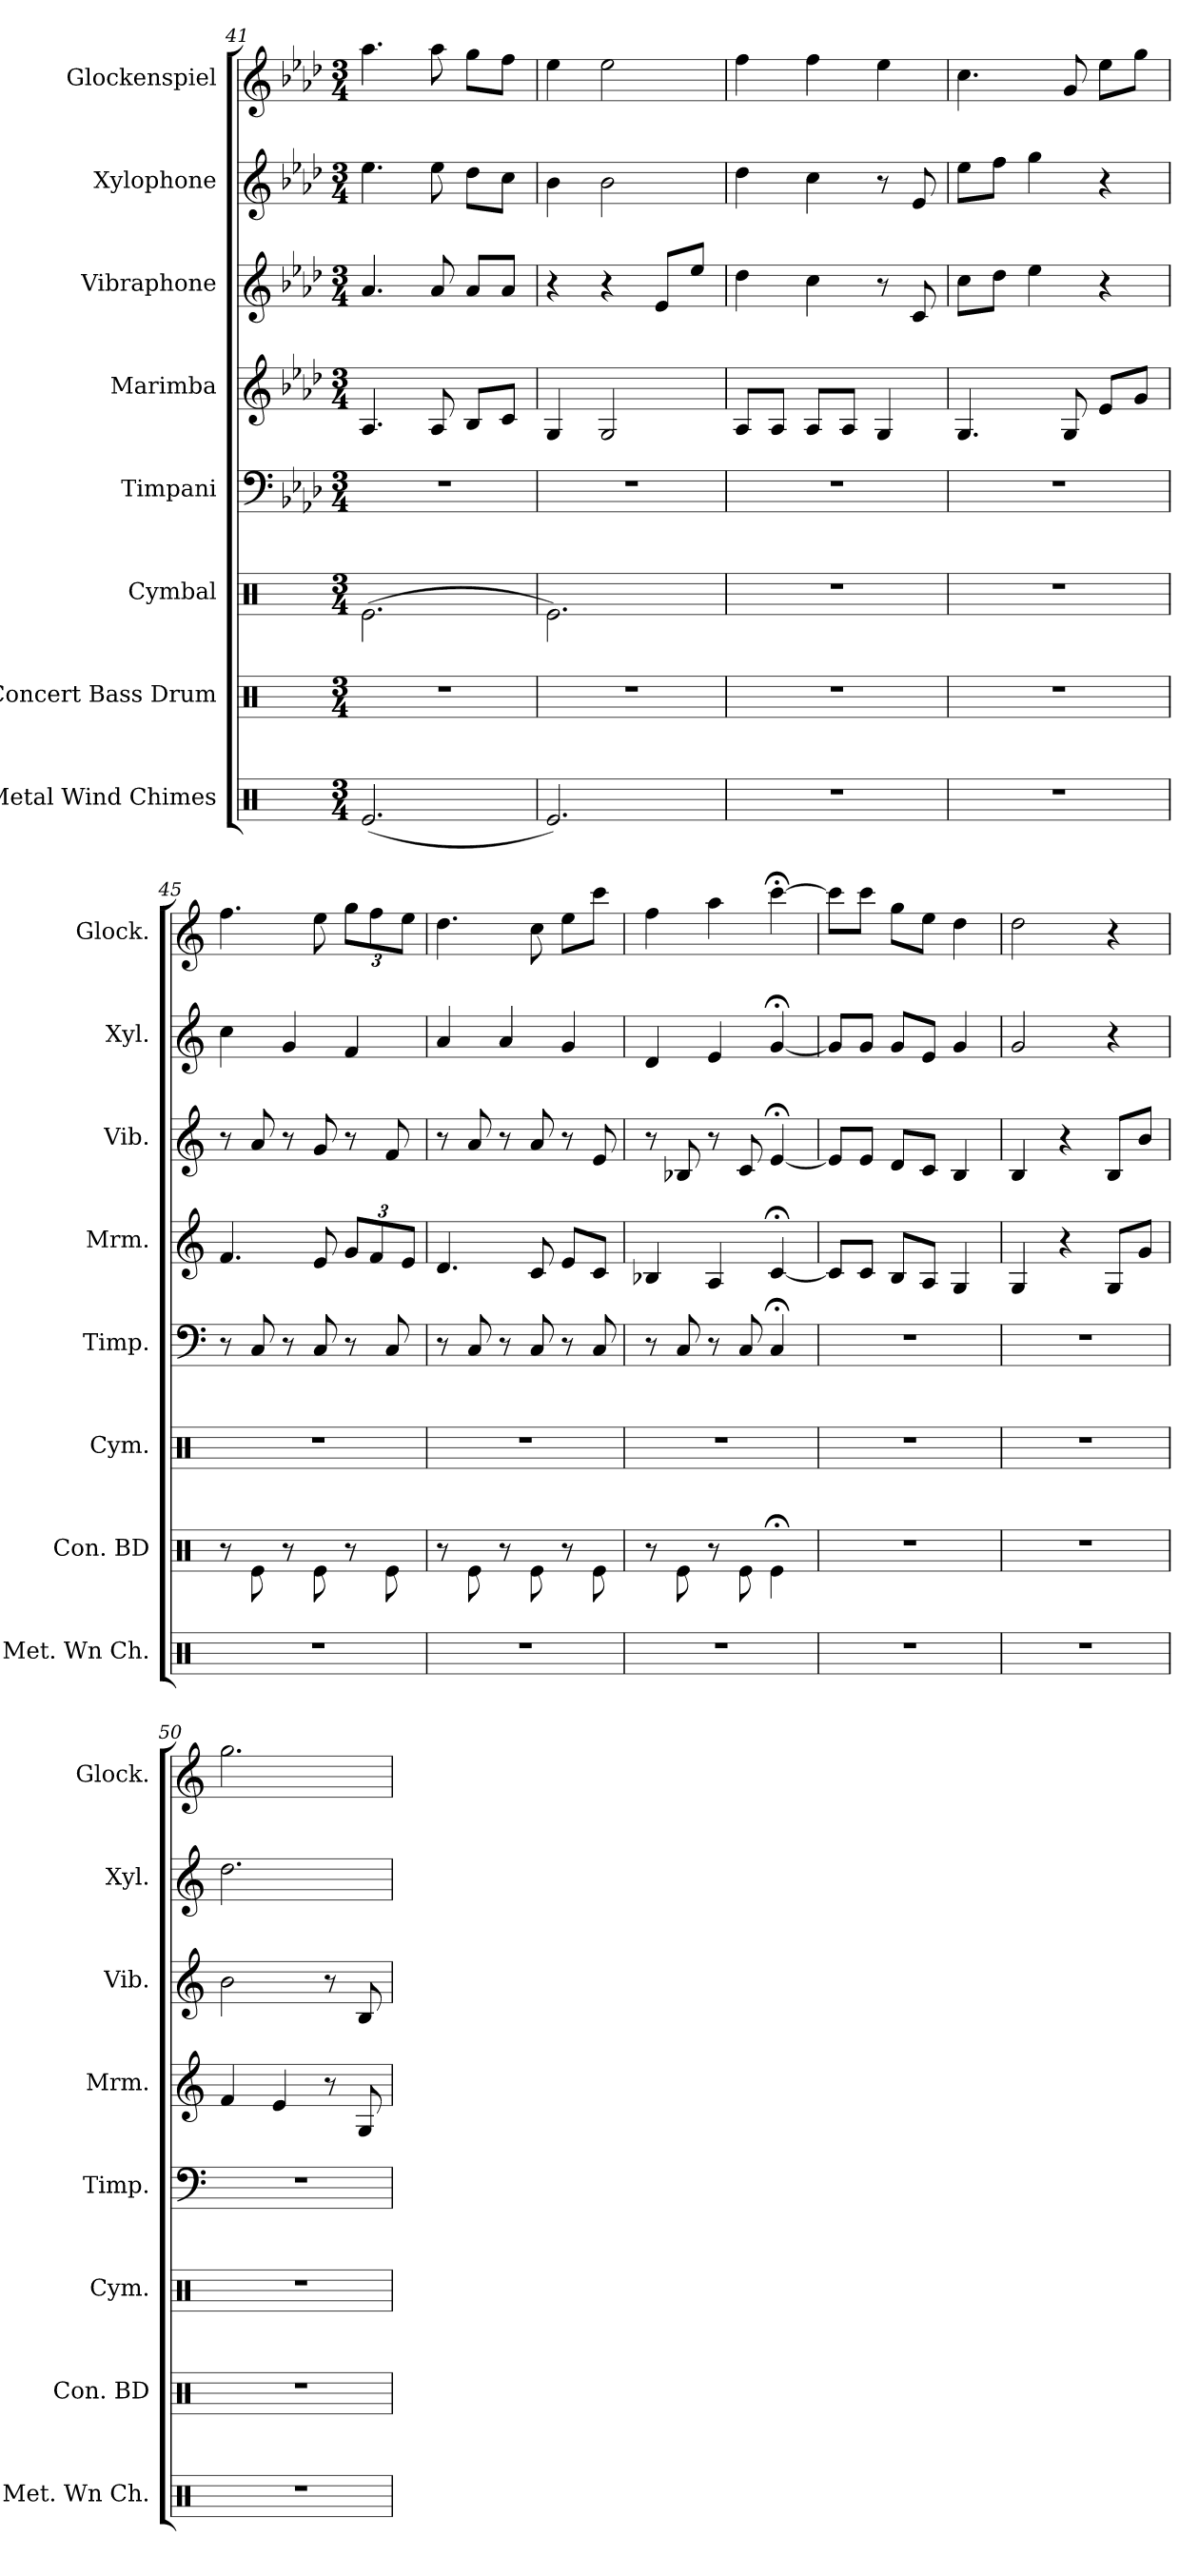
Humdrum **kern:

**kern	**kern	**kern	**kern	**kern	**kern	**kern	**kern
*part8	*part7	*part6	*part5	*part4	*part3	*part2	*part1
*staff8	*staff7	*staff6	*staff5	*staff4	*staff3	*staff2	*staff1
*I"Metal Wind Chimes	*I"Concert Bass Drum	*I"Cymbal	*I"Timpani	*I"Marimba	*I"Vibraphone	*I"Xylophone	*I"Glockenspiel
*I'Met. Wn Ch.	*I'Con. BD	*I'Cym.	*I'Timp.	*I'Mrm.	*I'Vib.	*I'Xyl.	*I'Glock.
*clefX	*clefX	*clefX	*clefF4	*clefG2	*clefG2	*clefG2	*clefG2
*	*	*	*	*	*	*ITrd-7c-12	*ITrd-14c-24
*k[]	*k[]	*k[]	*k[b-e-a-d-]	*k[b-e-a-d-]	*k[b-e-a-d-]	*k[b-e-a-d-]	*k[b-e-a-d-]
*M3/4	*M3/4	*M3/4	*M3/4	*M3/4	*M3/4	*M3/4	*M3/4
=41	=41	=41	=41	=41	=41	=41	=41
(<2.Re/	2.r	(>2.Re\	2.r	4.A-/	4.a-/	4.eee-\	4.aaaa-\
.	.	.	.	8A-/	8a-/	8eee-\	8aaaa-\
.	.	.	.	8B-/L	8a-/L	8ddd-\L	8gggg\L
.	.	.	.	8c/J	8a-/J	8ccc\J	8ffff\J
=42	=42	=42	=42	=42	=42	=42	=42
2.Re/)	2.r	2.Re\)	2.r	4G/	4r	4bb-\	4eeee-\
.	.	.	.	2G/	4r	2bb-\	2eeee-\
.	.	.	.	.	8e-/L	.	.
.	.	.	.	.	8ee-/J	.	.
=43	=43	=43	=43	=43	=43	=43	=43
2.r	2.r	2.r	2.r	8A-/L	4dd-\	4ddd-\	4ffff\
.	.	.	.	8A-/J	.	.	.
.	.	.	.	8A-/L	4cc\	4ccc\	4ffff\
.	.	.	.	8A-/J	.	.	.
.	.	.	.	4G/	8r	8r	4eeee-\
.	.	.	.	.	8c/	8ee-/	.
!!LO:PB:g=z
=44	=44	=44	=44	=44	=44	=44	=44
2.r	2.r	2.r	2.r	4.G/	8cc\L	8eee-\L	4.cccc\
.	.	.	.	.	8dd-\J	8fff\J	.
.	.	.	.	.	4ee-\	4ggg\	.
.	.	.	.	8G/	.	.	8ggg/
.	.	.	.	8e-/L	4r	4r	8eeee-\L
.	.	.	.	8g/J	.	.	8gggg\J
=45	=45	=45	=45	=45	=45	=45	=45
*	*	*	*k[]	*k[]	*k[]	*k[]	*k[]
2.r	8r	2.r	8r	4.f/	8r	4ccc\	4.ffff\
.	8Re\	.	8C/	.	8a/	.	.
.	8r	.	8r	.	8r	4gg/	.
.	8Re\	.	8C/	8e/	8g/	.	8eeee\
*	*	*	*	*Xbrackettup	*	*	*Xbrackettup
.	8r	.	8r	12g/L	8r	4ff/	12gggg\L
.	.	.	.	12f/	.	.	12ffff\
.	8Re\	.	8C/	.	8f/	.	.
.	.	.	.	12e/J	.	.	12eeee\J
=46	=46	=46	=46	=46	=46	=46	=46
2.r	8r	2.r	8r	4.d/	8r	4aa/	4.dddd\
.	8Re\	.	8C/	.	8a/	.	.
.	8r	.	8r	.	8r	4aa/	.
.	8Re\	.	8C/	8c/	8a/	.	8cccc\
.	8r	.	8r	8e/L	8r	4gg/	8eeee\L
.	8Re\	.	8C/	8c/J	8e/	.	8ccccc\J
=47	=47	=47	=47	=47	=47	=47	=47
2.r	8r	2.r	8r	4B-X/	8r	4dd/	4ffff\
.	8Re\	.	8C/	.	8B-X/	.	.
.	8r	.	8r	4A/	8r	4ee/	4aaaa\
.	8Re\	.	8C/	.	8c/	.	.
.	4Re;<\	.	4C;</	[4c;</	[4e;</	[4gg;</	[4ccccc;<\
=48	=48	=48	=48	=48	=48	=48	=48
2.r	2.r	2.r	2.r	8c/L]	8e/L]	8gg/L]	8ccccc\L]
.	.	.	.	8c/J	8e/J	8gg/J	8ccccc\J
.	.	.	.	8B/L	8d/L	8gg/L	8gggg\L
.	.	.	.	8A/J	8c/J	8ee/J	8eeee\J
.	.	.	.	4G/	4B/	4gg/	4dddd\
!!LO:PB:g=z
=49	=49	=49	=49	=49	=49	=49	=49
2.r	2.r	2.r	2.r	4G/	4B/	2gg/	2dddd\
.	.	.	.	4r	4r	.	.
.	.	.	.	8G/L	8B/L	4r	4r
.	.	.	.	8g/J	8b/J	.	.
=50	=50	=50	=50	=50	=50	=50	=50
2.r	2.r	2.r	2.r	4f/	2b\	2.ddd\	2.gggg\
.	.	.	.	4e/	.	.	.
.	.	.	.	8r	8r	.	.
.	.	.	.	8G/	8B/	.	.
=	=	=	=	=	=	=	=
*-	*-	*-	*-	*-	*-	*-	*-
